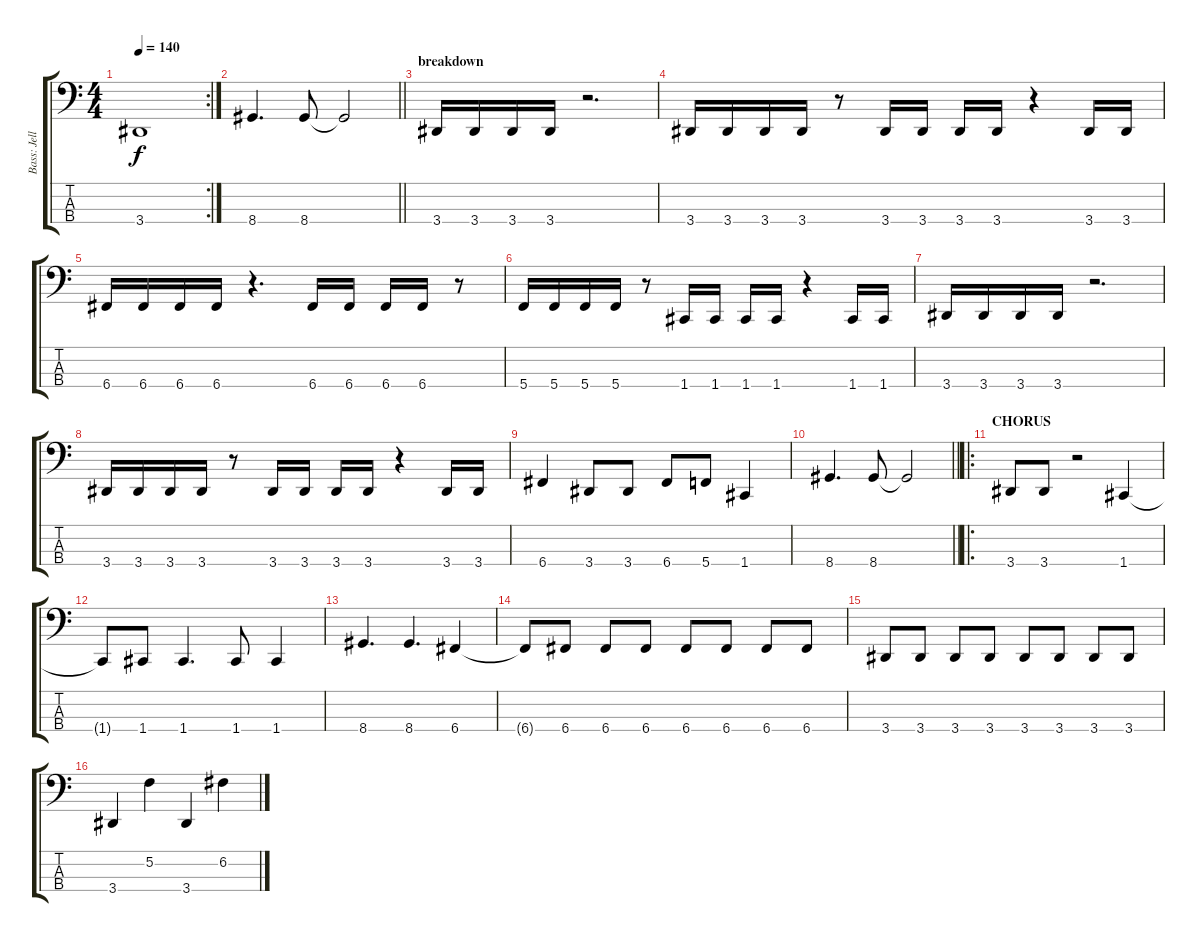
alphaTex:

\track ("Bass: Jelle" "Bass: Jell") {instrument electricbasspick}
\staff {score tabs}
\tuning (F2 C2 G1 C1) {hide}
\rc 2
\ts (4 4)
\tempo 140
\clef f4
\ks c
3.4.1{dy f} |
\barLineRight lightlight
8.4.4{d} 8.4.8 8.4{t}.2 |
\section ("" "breakdown")
3.4.16 3.4.16 3.4.16 3.4.16 r.2{d} |
3.4.16 3.4.16 3.4.16 3.4.16 r.8 3.4.16 3.4.16 3.4.16 3.4.16 r.4 3.4.16 3.4.16 |
6.4.16 6.4.16 6.4.16 6.4.16 r.4{d} 6.4.16 6.4.16 6.4.16 6.4.16 r.8 |
5.4.16 5.4.16 5.4.16 5.4.16 r.8 1.4.16 1.4.16 1.4.16 1.4.16 r.4 1.4.16 1.4.16 |
3.4.16 3.4.16 3.4.16 3.4.16 r.2{d} |
3.4.16 3.4.16 3.4.16 3.4.16 r.8 3.4.16 3.4.16 3.4.16 3.4.16 r.4 3.4.16 3.4.16 |
6.4.4 3.4.8 3.4.8 6.4.8 5.4.8 1.4.4 |
\barLineRight lightlight
8.4.4{d} 8.4.8 8.4{t}.2 |
\ro
\section ("" "CHORUS")
3.4.8 3.4.8 r.2 1.4.4 |
1.4{t}.8 1.4.8 1.4.4{d} 1.4.8 1.4.4 |
8.4.4{d} 8.4.4{d} 6.4.4 |
6.4{t}.8 6.4.8 6.4.8 6.4.8 6.4.8 6.4.8 6.4.8 6.4.8 |
3.4.8 3.4.8 3.4.8 3.4.8 3.4.8 3.4.8 3.4.8 3.4.8 |
3.4.4 5.2.4 3.4.4 6.2.4
